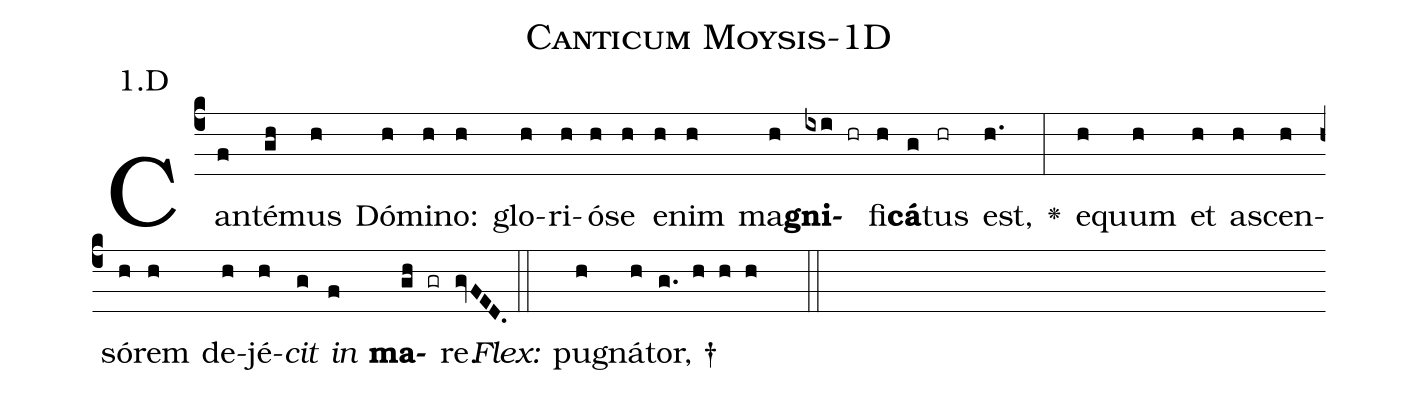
name: Canticum Moysis-1D;
annotation: 1.D;
%%
(c4)Can(f)té(gh)mus(h) Dó(h)mi(h)no:(h) glo(h)ri(h)ó(h)se(h) e(h)nim(h) ma(h)<b>gni</b>(ixi hr)fi(h)<b>cá</b>(g)tus(hr) est,(h.) <v>\greheightstar</v>(:) e(h)quum(h) et(h) a(h)scen(h)só(h)rem(h) de(h)jé(h)<i>cit</i>(g) <i>in</i>(f) <b>ma</b>(gh gr)re.(gvFED.) (::)
<i>Flex:</i>()  pu(h)gná(h)tor, †(g. h h h  ::)

%E(h) u(h) o(g) u(f) a(gh) e.(gvFED.) (::)
